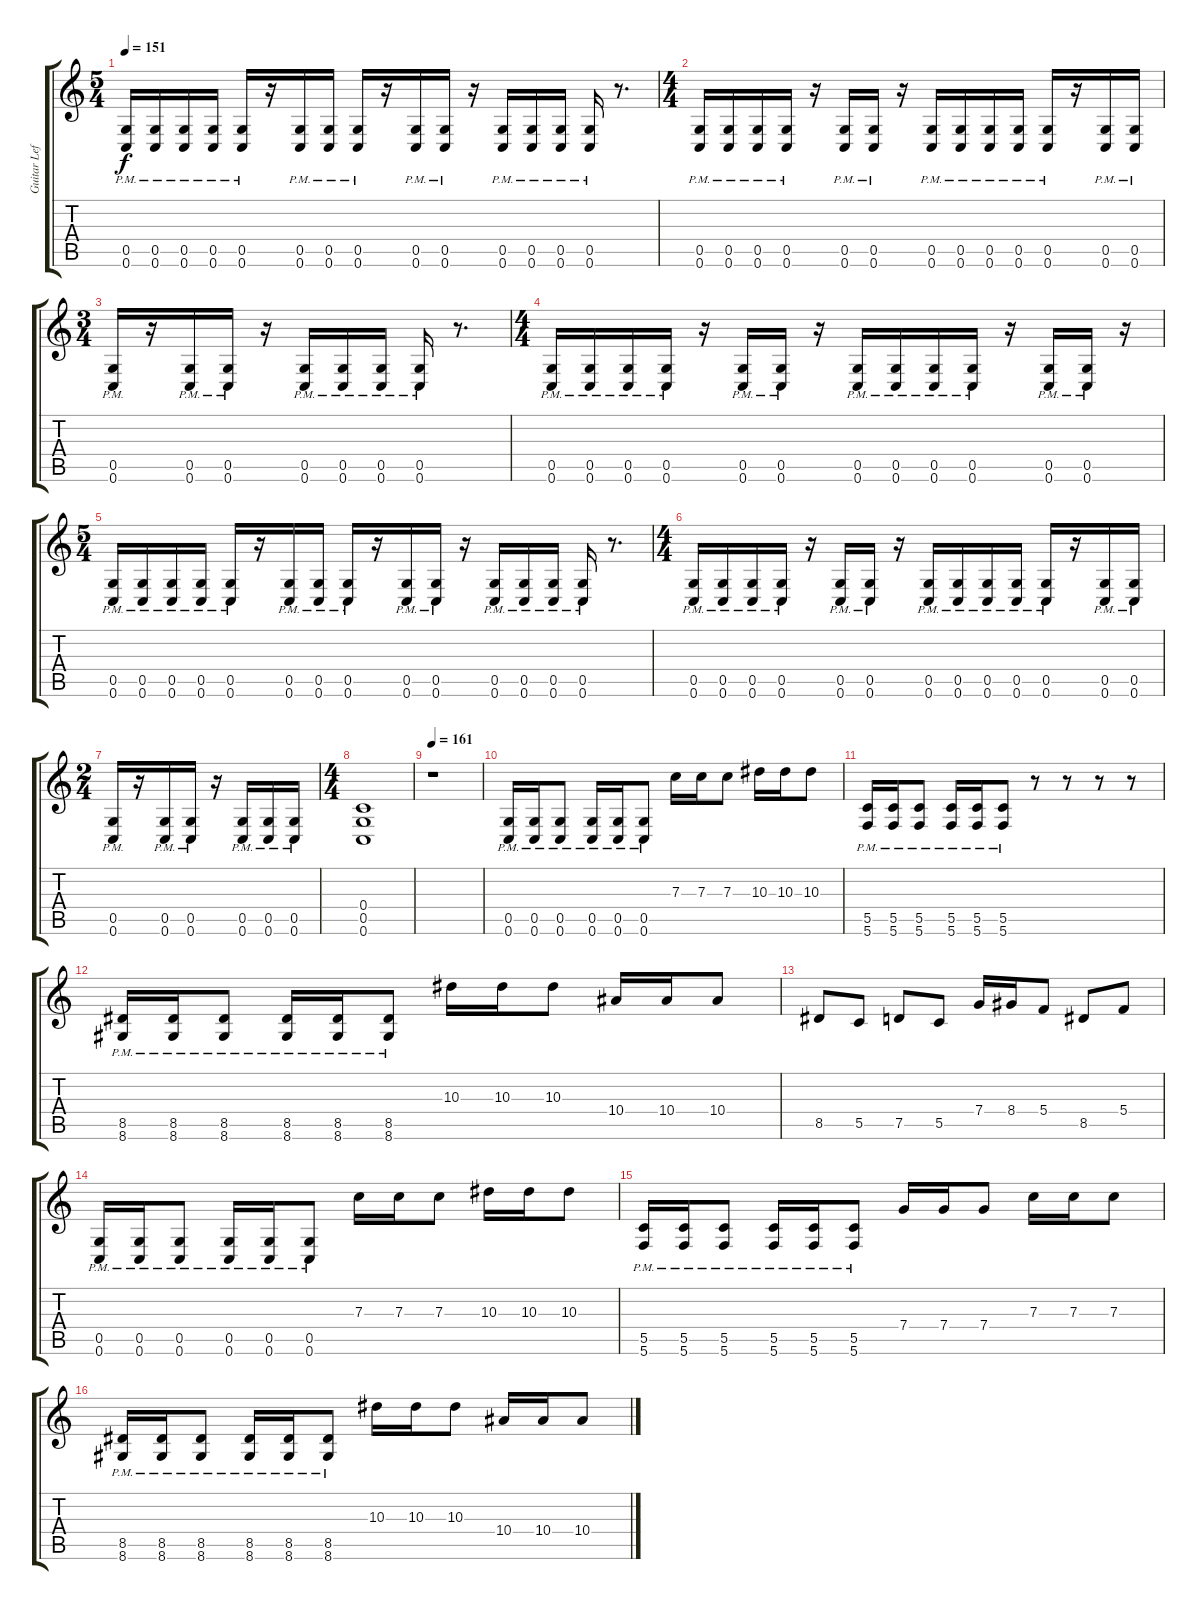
\track ("Guitar Left" "Guitar Lef") {instrument distortionguitar}
\staff {score tabs}
\tuning (D4 A3 F3 C3 G2 C2) {hide}
\ts (5 4)
\tempo 151
\clef g2
\ks c
(0.5{pm} 0.6{pm}).16{dy f} (0.5{pm} 0.6{pm}).16 (0.5{pm} 0.6{pm}).16 (0.5{pm} 0.6{pm}).16 (0.5{pm} 0.6{pm}).16 r.16 (0.5{pm} 0.6{pm}).16 (0.5{pm} 0.6{pm}).16 (0.5{pm} 0.6{pm}).16 r.16 (0.5{pm} 0.6{pm}).16 (0.5{pm} 0.6{pm}).16 r.16 (0.5{pm} 0.6{pm}).16 (0.5{pm} 0.6{pm}).16 (0.5{pm} 0.6{pm}).16 (0.5{pm} 0.6{pm}).16 r.8{d} |
\ts (4 4)
(0.5{pm} 0.6{pm}).16 (0.5{pm} 0.6{pm}).16 (0.5{pm} 0.6{pm}).16 (0.5{pm} 0.6{pm}).16 r.16 (0.5{pm} 0.6{pm}).16 (0.5{pm} 0.6{pm}).16 r.16 (0.5{pm} 0.6{pm}).16 (0.5{pm} 0.6{pm}).16 (0.5{pm} 0.6{pm}).16 (0.5{pm} 0.6{pm}).16 (0.5{pm} 0.6{pm}).16 r.16 (0.5{pm} 0.6{pm}).16 (0.5{pm} 0.6{pm}).16 |
\ts (3 4)
(0.5{pm} 0.6{pm}).16 r.16 (0.5{pm} 0.6{pm}).16 (0.5{pm} 0.6{pm}).16 r.16 (0.5{pm} 0.6{pm}).16 (0.5{pm} 0.6{pm}).16 (0.5{pm} 0.6{pm}).16 (0.5{pm} 0.6{pm}).16 r.8{d} |
\ts (4 4)
(0.5{pm} 0.6{pm}).16 (0.5{pm} 0.6{pm}).16 (0.5{pm} 0.6{pm}).16 (0.5{pm} 0.6{pm}).16 r.16 (0.5{pm} 0.6{pm}).16 (0.5{pm} 0.6{pm}).16 r.16 (0.5{pm} 0.6{pm}).16 (0.5{pm} 0.6{pm}).16 (0.5{pm} 0.6{pm}).16 (0.5{pm} 0.6{pm}).16 r.16 (0.5{pm} 0.6{pm}).16 (0.5{pm} 0.6{pm}).16 r.16 |
\ts (5 4)
(0.5{pm} 0.6{pm}).16 (0.5{pm} 0.6{pm}).16 (0.5{pm} 0.6{pm}).16 (0.5{pm} 0.6{pm}).16 (0.5{pm} 0.6{pm}).16 r.16 (0.5{pm} 0.6{pm}).16 (0.5{pm} 0.6{pm}).16 (0.5{pm} 0.6{pm}).16 r.16 (0.5{pm} 0.6{pm}).16 (0.5{pm} 0.6{pm}).16 r.16 (0.5{pm} 0.6{pm}).16 (0.5{pm} 0.6{pm}).16 (0.5{pm} 0.6{pm}).16 (0.5{pm} 0.6{pm}).16 r.8{d} |
\ts (4 4)
(0.5{pm} 0.6{pm}).16 (0.5{pm} 0.6{pm}).16 (0.5{pm} 0.6{pm}).16 (0.5{pm} 0.6{pm}).16 r.16 (0.5{pm} 0.6{pm}).16 (0.5{pm} 0.6{pm}).16 r.16 (0.5{pm} 0.6{pm}).16 (0.5{pm} 0.6{pm}).16 (0.5{pm} 0.6{pm}).16 (0.5{pm} 0.6{pm}).16 (0.5{pm} 0.6{pm}).16 r.16 (0.5{pm} 0.6{pm}).16 (0.5{pm} 0.6{pm}).16 |
\ts (2 4)
(0.5{pm} 0.6{pm}).16 r.16 (0.5{pm} 0.6{pm}).16 (0.5{pm} 0.6{pm}).16 r.16 (0.5{pm} 0.6{pm}).16 (0.5{pm} 0.6{pm}).16 (0.5{pm} 0.6{pm}).16 |
\ts (4 4)
(0.4 0.5 0.6).1 |
\tempo 161
r.1 |
(0.5{pm} 0.6{pm}).16 (0.5{pm} 0.6{pm}).16 (0.5{pm} 0.6{pm}).8 (0.5{pm} 0.6{pm}).16 (0.5{pm} 0.6{pm}).16 (0.5{pm} 0.6{pm}).8 7.3.16 7.3.16 7.3.8 10.3.16 10.3.16 10.3.8 |
(5.5{pm} 5.6{pm}).16 (5.5{pm} 5.6{pm}).16 (5.5{pm} 5.6{pm}).8 (5.5{pm} 5.6{pm}).16 (5.5{pm} 5.6{pm}).16 (5.5{pm} 5.6{pm}).8 r.8 r.8 r.8 r.8 |
(8.5{pm} 8.6{pm}).16 (8.5{pm} 8.6{pm}).16 (8.5{pm} 8.6{pm}).8 (8.5{pm} 8.6{pm}).16 (8.5{pm} 8.6{pm}).16 (8.5{pm} 8.6{pm}).8 10.3.16 10.3.16 10.3.8 10.4.16 10.4.16 10.4.8 |
8.5.8 5.5.8 7.5.8 5.5.8 7.4.16 8.4.16 5.4.8 8.5.8 5.4.8 |
(0.5{pm} 0.6{pm}).16 (0.5{pm} 0.6{pm}).16 (0.5{pm} 0.6{pm}).8 (0.5{pm} 0.6{pm}).16 (0.5{pm} 0.6{pm}).16 (0.5{pm} 0.6{pm}).8 7.3.16 7.3.16 7.3.8 10.3.16 10.3.16 10.3.8 |
(5.5{pm} 5.6{pm}).16 (5.5{pm} 5.6{pm}).16 (5.5{pm} 5.6{pm}).8 (5.5{pm} 5.6{pm}).16 (5.5{pm} 5.6{pm}).16 (5.5{pm} 5.6{pm}).8 7.4.16 7.4.16 7.4.8 7.3.16 7.3.16 7.3.8 |
(8.5{pm} 8.6{pm}).16 (8.5{pm} 8.6{pm}).16 (8.5{pm} 8.6{pm}).8 (8.5{pm} 8.6{pm}).16 (8.5{pm} 8.6{pm}).16 (8.5{pm} 8.6{pm}).8 10.3.16 10.3.16 10.3.8 10.4.16 10.4.16 10.4.8
